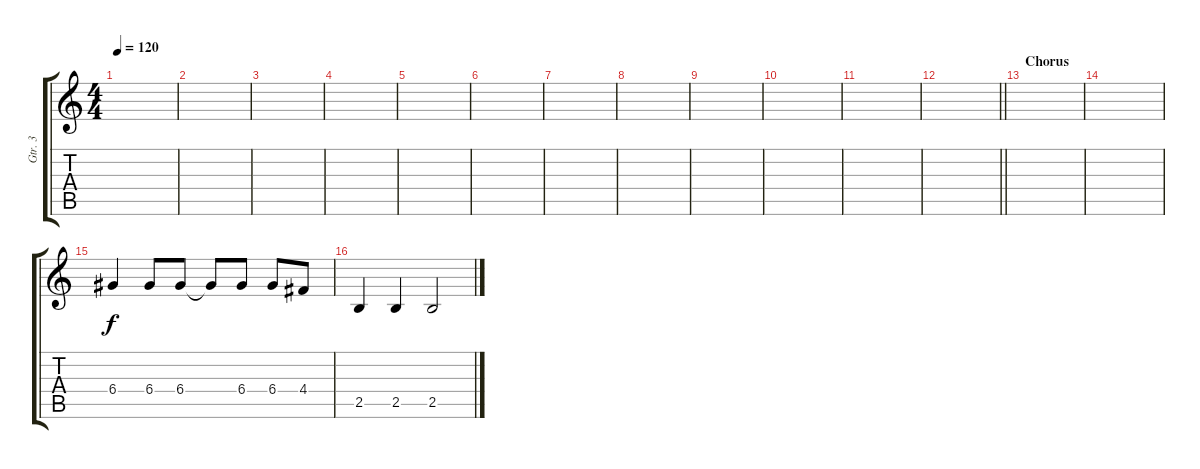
\track ("Gtr. 3" "Gtr. 3") {instrument electricguitarclean}
\staff {score tabs}
\tuning (E4 B3 G3 D3 A2 E2) {hide}
\ts (4 4)
\tempo 120
\clef g2
\ks c
|
|
|
|
|
|
|
|
|
|
|
\barLineRight lightlight
|
\section ("" "Chorus")
|
|
6.4.4 6.4.8 6.4.8 6.4{t}.8 6.4.8 6.4.8 4.4.8 |
2.5.4 2.5.4 2.5.2
